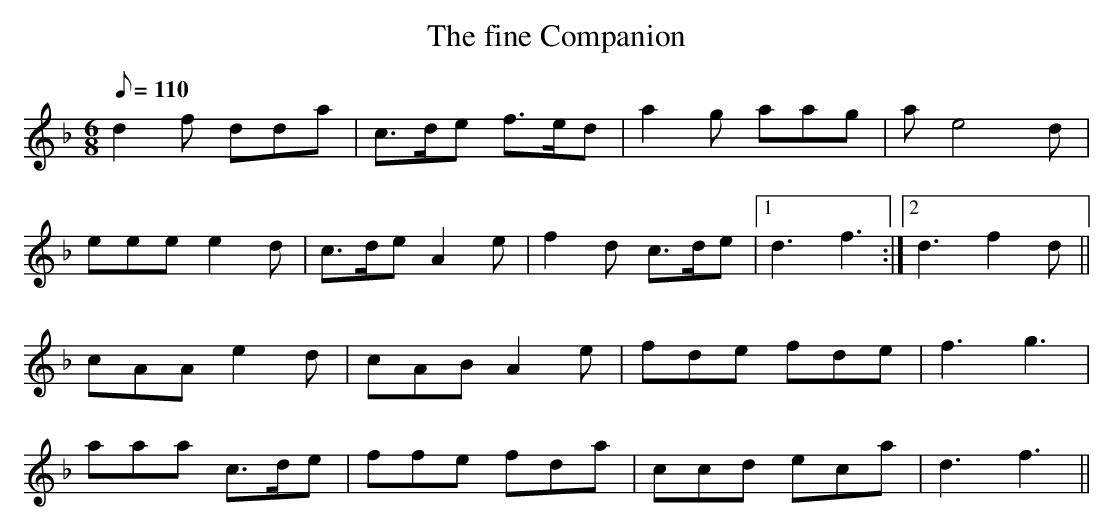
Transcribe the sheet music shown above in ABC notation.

X:1
T:The fine Companion
M:6/8
L:1/8
Q:110
K:DAeol
d2f dda|c>de f>ed|a2g aag|ae4 d|
eee e2d|c>de A2e|f2d c>de|1 d3 f3:|2 d3 f2d||
cAA e2d|cAB A2e|fde fde|f3 g3|
aaa c>de|ffe fda|ccd eca|d3 f3||
